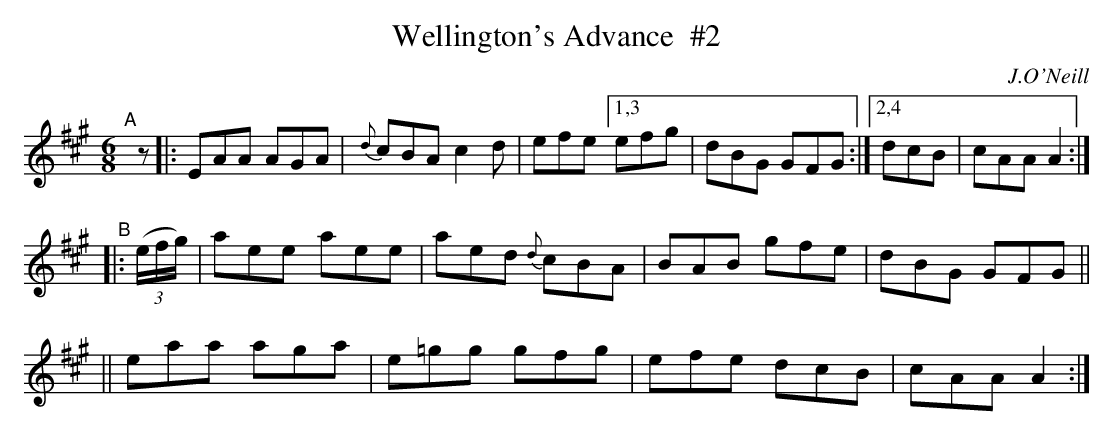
X:1
T: Wellington's Advance  #2
O: J.O'Neill
M: 6/8
L: 1/8
K: A
"^A"[|] z \
|: EAA AGA | {d}cBA c2d | efe [1,3efg | dBG GFG :|[2,4 dcB | cAA A2 :|
"^B"|: (3(e/f/g/) \
|  aee aee | aed {d}cBA | BAB gfe | dBG GFG ||
|| eaa aga | e=gg   gfg | efe dcB | cAA A2 :|
